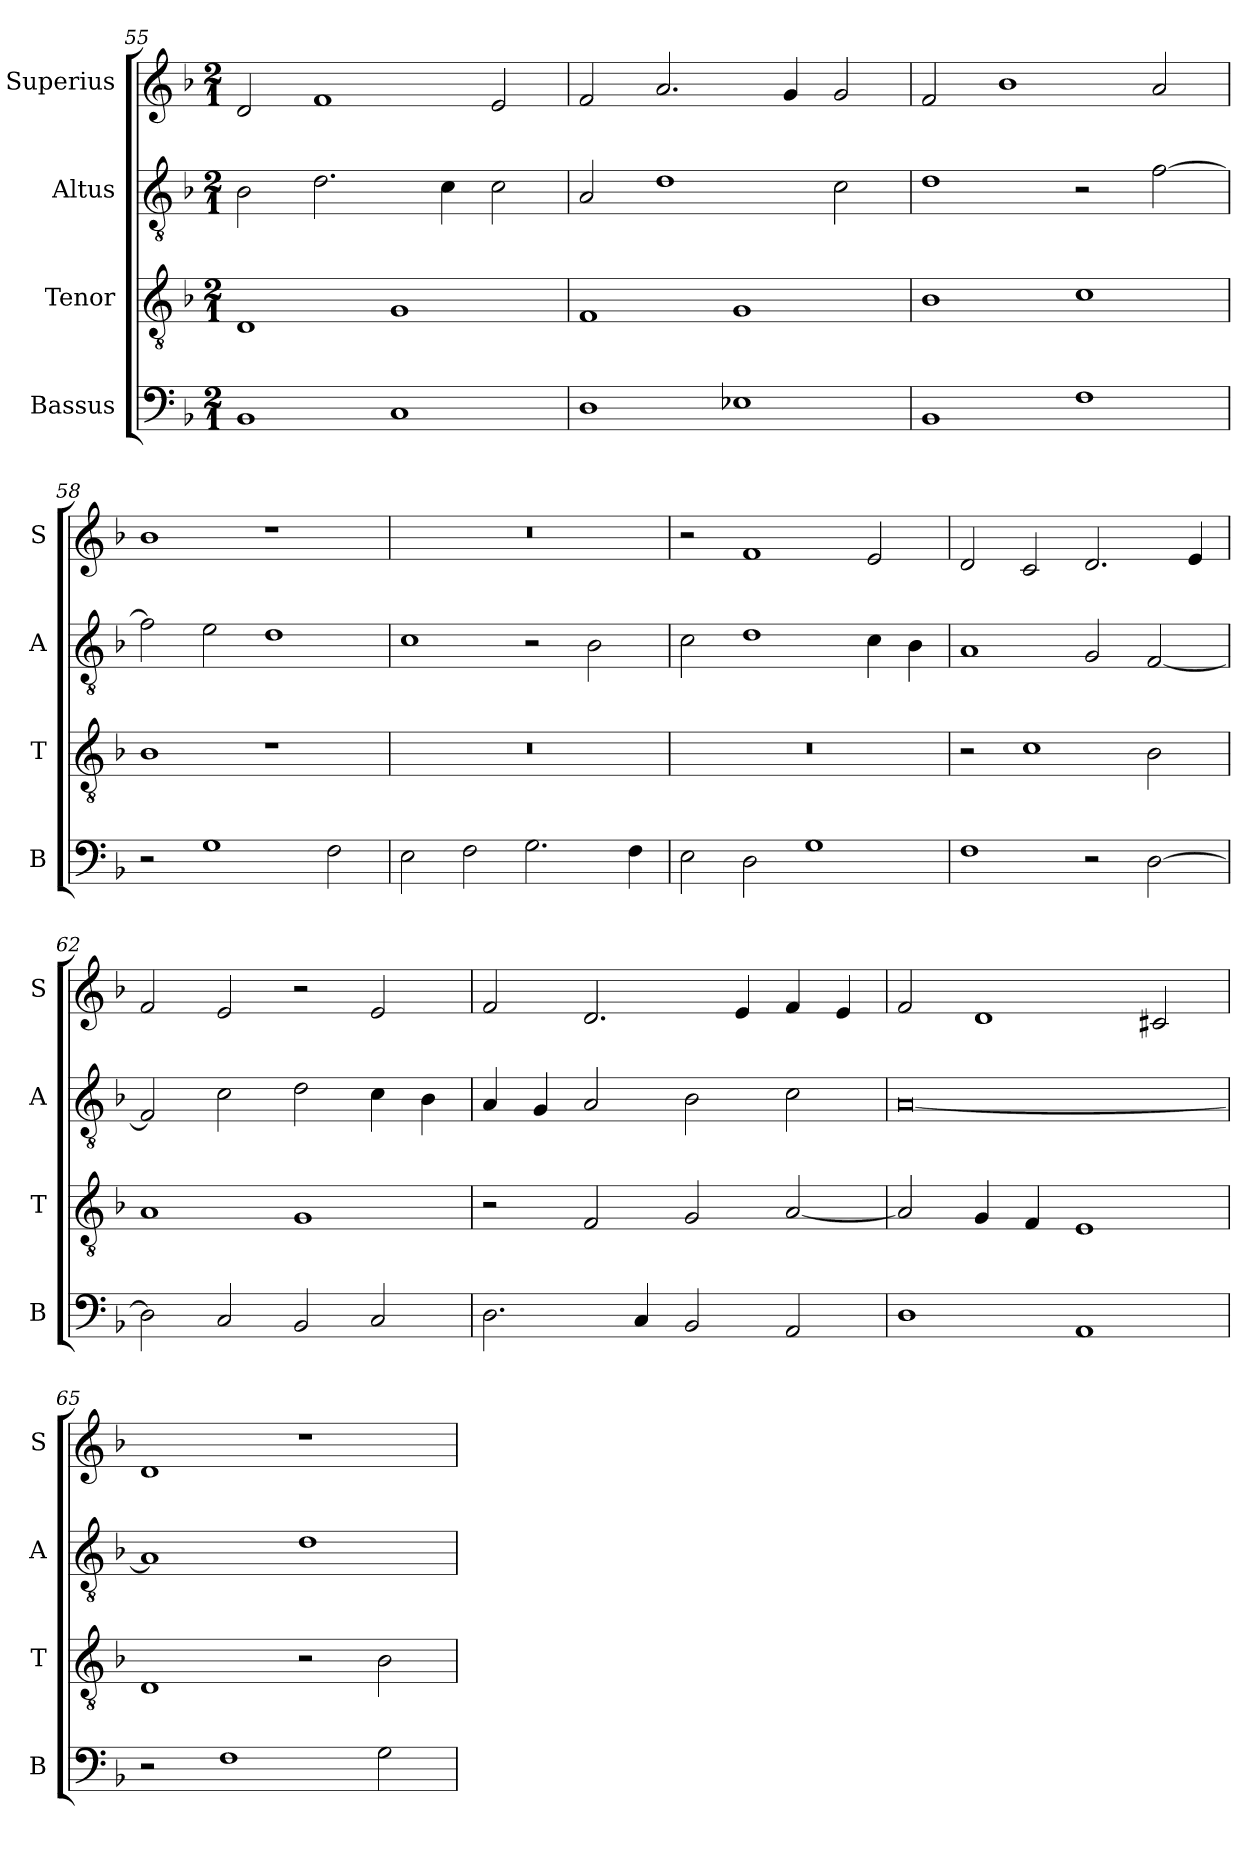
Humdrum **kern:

**kern	**kern	**kern	**kern
*part4	*part3	*part2	*part1
*staff4	*staff3	*staff2	*staff1
*I"Bassus	*I"Tenor	*I"Altus	*I"Superius
*I'B	*I'T	*I'A	*I'S
*clefF4	*clefGv2	*clefGv2	*clefG2
*k[b-]	*k[b-]	*k[b-]	*k[b-]
*F:	*F:	*F:	*F:
*M2/1	*M2/1	*M2/1	*M2/1
=55	=55	=55	=55
1BB-	1D	2B-	2d
.	.	2.d	1f
1C	1G	.	.
.	.	4c	.
.	.	2c	2e
=56	=56	=56	=56
1D	1F	2A	2f
.	.	1d	2.a
1E-X	1G	.	.
.	.	.	4g
.	.	2c	2g
=57	=57	=57	=57
1BB-	1B-	1d	2f
.	.	.	1b-
1F	1c	2r	.
.	.	[2f	2a
=58	=58	=58	=58
2r	1B-	2f]	1b-
1G	.	2e	.
.	1r	1d	1r
2F	.	.	.
=59	=59	=59	=59
2E	0r	1c	0r
2F	.	.	.
2.G	.	2r	.
.	.	2B-	.
4F	.	.	.
=60	=60	=60	=60
2E	0r	2c	2r
2D	.	1d	1f
1G	.	.	.
.	.	4c	2e
.	.	4B-	.
=61	=61	=61	=61
1F	2r	1A	2d
.	1c	.	2c
2r	.	2G	2.d
[2D	2B-	[2F	.
.	.	.	4e
=62	=62	=62	=62
2D]	1A	2F]	2f
2C	.	2c	2e
2BB-	1G	2d	2r
2C	.	4c	2e
.	.	4B-	.
=63	=63	=63	=63
2.D	2r	4A	2f
.	.	4G	.
.	2F	2A	2.d
4C	.	.	.
2BB-	2G	2B-	.
.	.	.	4e
2AA	[2A	2c	4f
.	.	.	4e
=64	=64	=64	=64
1D	2A]	[0A	2f
.	4G	.	1d
.	4F	.	.
1AA	1E	.	.
.	.	.	2c#X
=65	=65	=65	=65
2r	1D	1A]	1d
1F	.	.	.
.	2r	1d	1r
2G	2B-	.	.
=	=	=	=
*-	*-	*-	*-
